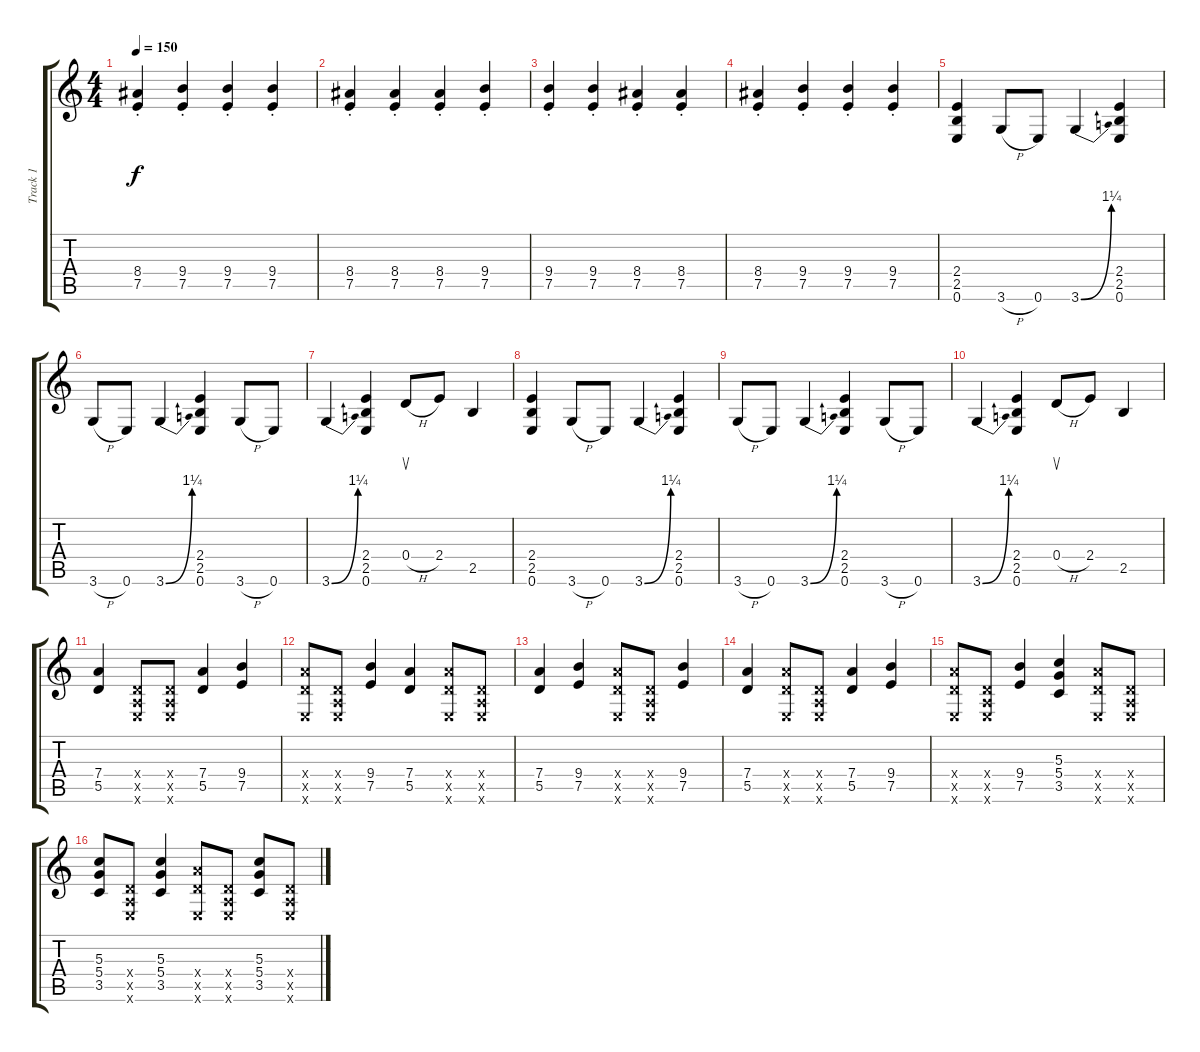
\track ("Track 1" "Track 1") {instrument distortionguitar}
\staff {score tabs}
\tuning (E4 B3 G3 D3 A2 E2) {hide}
\ts (4 4)
\tempo 150
\clef g2
\ks c
(8.4{st} 7.5{st}).4{dy f} (9.4 7.5{st}).4 (9.4{st} 7.5{st}).4 (9.4{st} 7.5{st}).4 |
(8.4 7.5{st}).4 (8.4{st} 7.5{st}).4 (8.4{st} 7.5{st}).4 (9.4 7.5{st}).4 |
(9.4{st} 7.5{st}).4 (9.4{st} 7.5{st}).4 (8.4 7.5{st}).4 (8.4{st} 7.5{st}).4 |
(8.4{st} 7.5{st}).4 (9.4 7.5{st}).4 (9.4{st} 7.5{st}).4 (9.4{st} 7.5{st}).4 |
(2.4 2.5 0.6).4 3.6{h}.8 0.6.8 3.6{be (bend 0 0 60 5)}.4 (2.4 2.5 0.6).4 |
3.6{h}.8 0.6.8 3.6{be (bend 0 0 60 5)}.4 (2.4 2.5 0.6).4 3.6{h}.8 0.6.8 |
3.6{be (bend 0 0 60 5)}.4 (2.4 2.5 0.6).4 0.4{h}.8{su} 2.4.8 2.5.4 |
(2.4 2.5 0.6).4 3.6{h}.8 0.6.8 3.6{be (bend 0 0 60 5)}.4 (2.4 2.5 0.6).4 |
3.6{h}.8 0.6.8 3.6{be (bend 0 0 60 5)}.4 (2.4 2.5 0.6).4 3.6{h}.8 0.6.8 |
3.6{be (bend 0 0 60 5)}.4 (2.4 2.5 0.6).4 0.4{h}.8{su} 2.4.8 2.5.4 |
(7.4 5.5).4 (0.4{x} 0.5{x} 0.6{x}).8 (0.4{x} 0.5{x} 0.6{x}).8 (7.4 5.5).4 (9.4 7.5).4 |
(7.4{x} 5.5{x} 0.6{x}).8 (0.4{x} 0.5{x} 0.6{x}).8 (9.4 7.5).4 (7.4 5.5).4 (7.4{x} 5.5{x} 0.6{x}).8 (0.4{x} 0.5{x} 0.6{x}).8 |
(7.4 5.5).4 (9.4 7.5).4 (7.4{x} 5.5{x} 0.6{x}).8 (0.4{x} 0.5{x} 0.6{x}).8 (9.4 7.5).4 |
(7.4 5.5).4 (7.4{x} 5.5{x} 0.6{x}).8 (0.4{x} 0.5{x} 0.6{x}).8 (7.4 5.5).4 (9.4 7.5).4 |
(7.4{x} 5.5{x} 0.6{x}).8 (0.4{x} 0.5{x} 0.6{x}).8 (9.4 7.5).4 (5.3 5.4 3.5).4 (7.4{x} 5.5{x} 0.6{x}).8 (0.4{x} 0.5{x} 0.6{x}).8 |
(5.3 5.4 3.5).8 (0.4{x} 0.5{x} 0.6{x}).8 (5.3 5.4 3.5).4 (7.4{x} 5.5{x} 0.6{x}).8 (0.4{x} 0.5{x} 0.6{x}).8 (5.3 5.4 3.5).8 (0.4{x} 0.5{x} 0.6{x}).8
